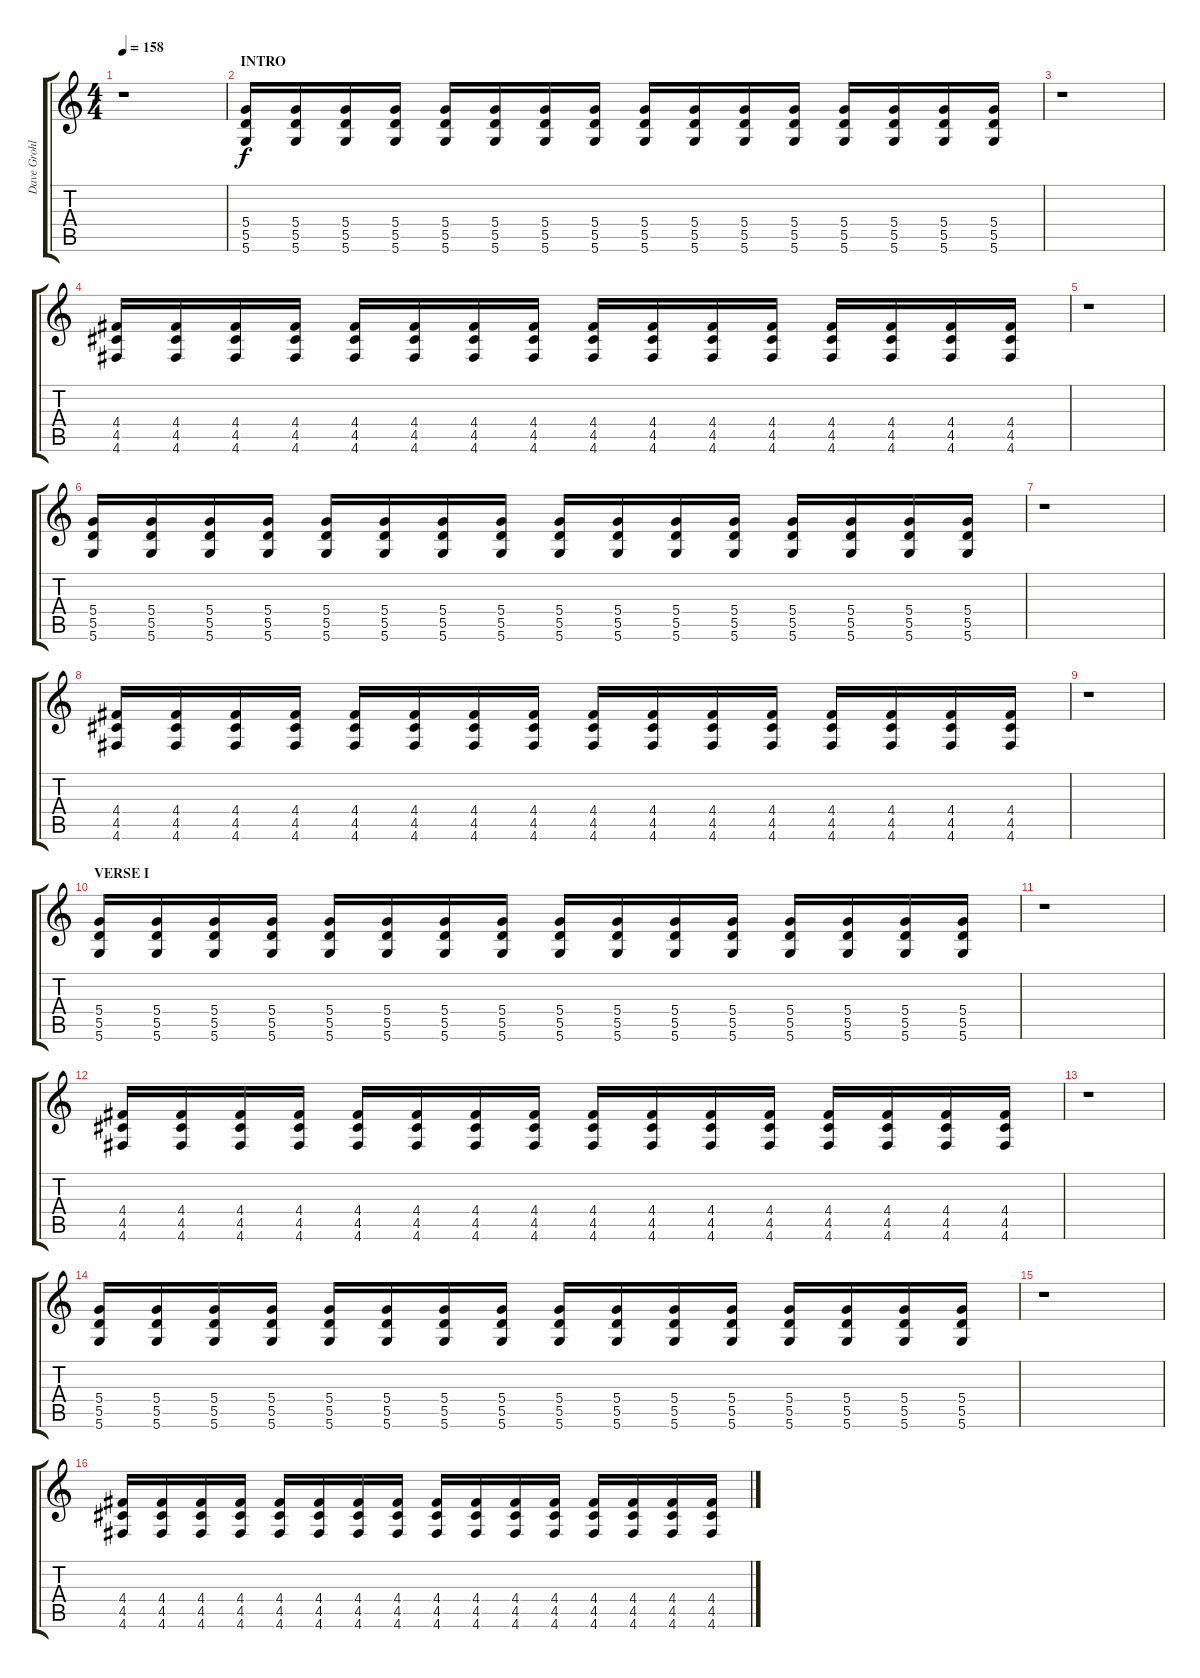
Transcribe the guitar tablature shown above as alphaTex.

\track ("Dave Grohl (Guitar)" "Dave Grohl") {instrument distortionguitar}
\staff {score tabs}
\tuning (E4 B3 G3 D3 A2 D2) {hide}
\ts (4 4)
\tempo 158
\clef g2
\ks c
r.1{dy f instrument distortionguitar} |
\section ("" "INTRO")
(5.4 5.5 5.6).16 (5.4 5.5 5.6).16 (5.4 5.5 5.6).16 (5.4 5.5 5.6).16 (5.4 5.5 5.6).16 (5.4 5.5 5.6).16 (5.4 5.5 5.6).16 (5.4 5.5 5.6).16 (5.4 5.5 5.6).16 (5.4 5.5 5.6).16 (5.4 5.5 5.6).16 (5.4 5.5 5.6).16 (5.4 5.5 5.6).16 (5.4 5.5 5.6).16 (5.4 5.5 5.6).16 (5.4 5.5 5.6).16 |
r.1 |
(4.4 4.5 4.6).16 (4.4 4.5 4.6).16 (4.4 4.5 4.6).16 (4.4 4.5 4.6).16 (4.4 4.5 4.6).16 (4.4 4.5 4.6).16 (4.4 4.5 4.6).16 (4.4 4.5 4.6).16 (4.4 4.5 4.6).16 (4.4 4.5 4.6).16 (4.4 4.5 4.6).16 (4.4 4.5 4.6).16 (4.4 4.5 4.6).16 (4.4 4.5 4.6).16 (4.4 4.5 4.6).16 (4.4 4.5 4.6).16 |
r.1 |
(5.4 5.5 5.6).16 (5.4 5.5 5.6).16 (5.4 5.5 5.6).16 (5.4 5.5 5.6).16 (5.4 5.5 5.6).16 (5.4 5.5 5.6).16 (5.4 5.5 5.6).16 (5.4 5.5 5.6).16 (5.4 5.5 5.6).16 (5.4 5.5 5.6).16 (5.4 5.5 5.6).16 (5.4 5.5 5.6).16 (5.4 5.5 5.6).16 (5.4 5.5 5.6).16 (5.4 5.5 5.6).16 (5.4 5.5 5.6).16 |
r.1 |
(4.4 4.5 4.6).16 (4.4 4.5 4.6).16 (4.4 4.5 4.6).16 (4.4 4.5 4.6).16 (4.4 4.5 4.6).16 (4.4 4.5 4.6).16 (4.4 4.5 4.6).16 (4.4 4.5 4.6).16 (4.4 4.5 4.6).16 (4.4 4.5 4.6).16 (4.4 4.5 4.6).16 (4.4 4.5 4.6).16 (4.4 4.5 4.6).16 (4.4 4.5 4.6).16 (4.4 4.5 4.6).16 (4.4 4.5 4.6).16 |
r.1 |
\section ("" "VERSE I")
(5.4 5.5 5.6).16 (5.4 5.5 5.6).16 (5.4 5.5 5.6).16 (5.4 5.5 5.6).16 (5.4 5.5 5.6).16 (5.4 5.5 5.6).16 (5.4 5.5 5.6).16 (5.4 5.5 5.6).16 (5.4 5.5 5.6).16 (5.4 5.5 5.6).16 (5.4 5.5 5.6).16 (5.4 5.5 5.6).16 (5.4 5.5 5.6).16 (5.4 5.5 5.6).16 (5.4 5.5 5.6).16 (5.4 5.5 5.6).16 |
r.1 |
(4.4 4.5 4.6).16 (4.4 4.5 4.6).16 (4.4 4.5 4.6).16 (4.4 4.5 4.6).16 (4.4 4.5 4.6).16 (4.4 4.5 4.6).16 (4.4 4.5 4.6).16 (4.4 4.5 4.6).16 (4.4 4.5 4.6).16 (4.4 4.5 4.6).16 (4.4 4.5 4.6).16 (4.4 4.5 4.6).16 (4.4 4.5 4.6).16 (4.4 4.5 4.6).16 (4.4 4.5 4.6).16 (4.4 4.5 4.6).16 |
r.1 |
(5.4 5.5 5.6).16 (5.4 5.5 5.6).16 (5.4 5.5 5.6).16 (5.4 5.5 5.6).16 (5.4 5.5 5.6).16 (5.4 5.5 5.6).16 (5.4 5.5 5.6).16 (5.4 5.5 5.6).16 (5.4 5.5 5.6).16 (5.4 5.5 5.6).16 (5.4 5.5 5.6).16 (5.4 5.5 5.6).16 (5.4 5.5 5.6).16 (5.4 5.5 5.6).16 (5.4 5.5 5.6).16 (5.4 5.5 5.6).16 |
r.1 |
(4.4 4.5 4.6).16 (4.4 4.5 4.6).16 (4.4 4.5 4.6).16 (4.4 4.5 4.6).16 (4.4 4.5 4.6).16 (4.4 4.5 4.6).16 (4.4 4.5 4.6).16 (4.4 4.5 4.6).16 (4.4 4.5 4.6).16 (4.4 4.5 4.6).16 (4.4 4.5 4.6).16 (4.4 4.5 4.6).16 (4.4 4.5 4.6).16 (4.4 4.5 4.6).16 (4.4 4.5 4.6).16 (4.4 4.5 4.6).16
